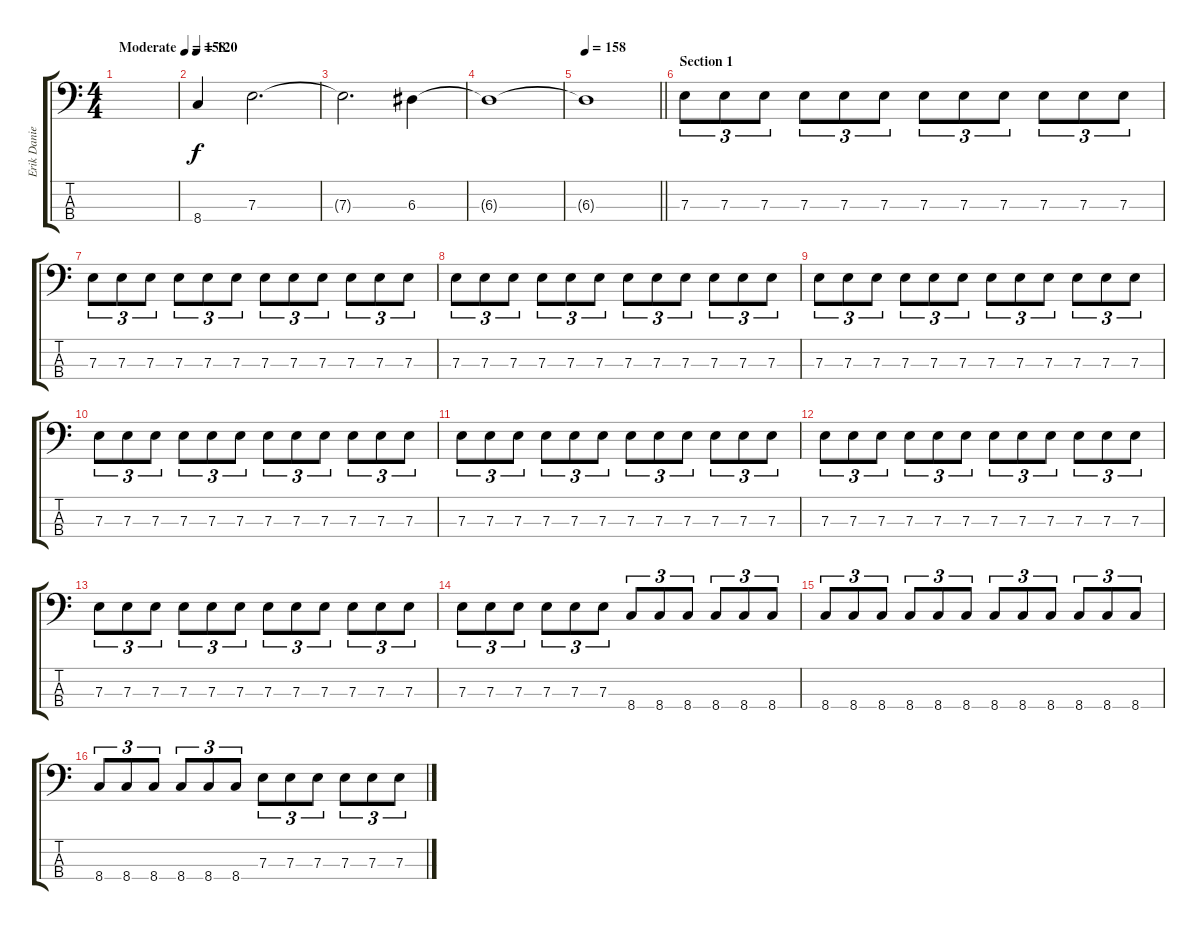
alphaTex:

\track ("Erik Danielsson" "Erik Danie") {instrument electricbasspick}
\staff {score tabs}
\tuning (G2 D2 A1 E1) {hide}
\ts (4 4)
\tempo (158 "Moderate")
\clef f4
\ks c
|
\tempo 120
8.4.4 7.3.2{d} |
7.3{t}.2{d} 6.3.4 |
6.3{t}.1 |
\tempo 158
\barLineRight lightlight
6.3{t}.1 |
\section ("" "Section 1")
7.3.8{tu (3 2)} 7.3.8{tu (3 2)} 7.3.8{tu (3 2)} 7.3.8{tu (3 2)} 7.3.8{tu (3 2)} 7.3.8{tu (3 2)} 7.3.8{tu (3 2)} 7.3.8{tu (3 2)} 7.3.8{tu (3 2)} 7.3.8{tu (3 2)} 7.3.8{tu (3 2)} 7.3.8{tu (3 2)} |
7.3.8{tu (3 2)} 7.3.8{tu (3 2)} 7.3.8{tu (3 2)} 7.3.8{tu (3 2)} 7.3.8{tu (3 2)} 7.3.8{tu (3 2)} 7.3.8{tu (3 2)} 7.3.8{tu (3 2)} 7.3.8{tu (3 2)} 7.3.8{tu (3 2)} 7.3.8{tu (3 2)} 7.3.8{tu (3 2)} |
7.3.8{tu (3 2)} 7.3.8{tu (3 2)} 7.3.8{tu (3 2)} 7.3.8{tu (3 2)} 7.3.8{tu (3 2)} 7.3.8{tu (3 2)} 7.3.8{tu (3 2)} 7.3.8{tu (3 2)} 7.3.8{tu (3 2)} 7.3.8{tu (3 2)} 7.3.8{tu (3 2)} 7.3.8{tu (3 2)} |
7.3.8{tu (3 2)} 7.3.8{tu (3 2)} 7.3.8{tu (3 2)} 7.3.8{tu (3 2)} 7.3.8{tu (3 2)} 7.3.8{tu (3 2)} 7.3.8{tu (3 2)} 7.3.8{tu (3 2)} 7.3.8{tu (3 2)} 7.3.8{tu (3 2)} 7.3.8{tu (3 2)} 7.3.8{tu (3 2)} |
7.3.8{tu (3 2)} 7.3.8{tu (3 2)} 7.3.8{tu (3 2)} 7.3.8{tu (3 2)} 7.3.8{tu (3 2)} 7.3.8{tu (3 2)} 7.3.8{tu (3 2)} 7.3.8{tu (3 2)} 7.3.8{tu (3 2)} 7.3.8{tu (3 2)} 7.3.8{tu (3 2)} 7.3.8{tu (3 2)} |
7.3.8{tu (3 2)} 7.3.8{tu (3 2)} 7.3.8{tu (3 2)} 7.3.8{tu (3 2)} 7.3.8{tu (3 2)} 7.3.8{tu (3 2)} 7.3.8{tu (3 2)} 7.3.8{tu (3 2)} 7.3.8{tu (3 2)} 7.3.8{tu (3 2)} 7.3.8{tu (3 2)} 7.3.8{tu (3 2)} |
7.3.8{tu (3 2)} 7.3.8{tu (3 2)} 7.3.8{tu (3 2)} 7.3.8{tu (3 2)} 7.3.8{tu (3 2)} 7.3.8{tu (3 2)} 7.3.8{tu (3 2)} 7.3.8{tu (3 2)} 7.3.8{tu (3 2)} 7.3.8{tu (3 2)} 7.3.8{tu (3 2)} 7.3.8{tu (3 2)} |
7.3.8{tu (3 2)} 7.3.8{tu (3 2)} 7.3.8{tu (3 2)} 7.3.8{tu (3 2)} 7.3.8{tu (3 2)} 7.3.8{tu (3 2)} 7.3.8{tu (3 2)} 7.3.8{tu (3 2)} 7.3.8{tu (3 2)} 7.3.8{tu (3 2)} 7.3.8{tu (3 2)} 7.3.8{tu (3 2)} |
7.3.8{tu (3 2)} 7.3.8{tu (3 2)} 7.3.8{tu (3 2)} 7.3.8{tu (3 2)} 7.3.8{tu (3 2)} 7.3.8{tu (3 2)} 8.4.8{tu (3 2)} 8.4.8{tu (3 2)} 8.4.8{tu (3 2)} 8.4.8{tu (3 2)} 8.4.8{tu (3 2)} 8.4.8{tu (3 2)} |
8.4.8{tu (3 2)} 8.4.8{tu (3 2)} 8.4.8{tu (3 2)} 8.4.8{tu (3 2)} 8.4.8{tu (3 2)} 8.4.8{tu (3 2)} 8.4.8{tu (3 2)} 8.4.8{tu (3 2)} 8.4.8{tu (3 2)} 8.4.8{tu (3 2)} 8.4.8{tu (3 2)} 8.4.8{tu (3 2)} |
8.4.8{tu (3 2)} 8.4.8{tu (3 2)} 8.4.8{tu (3 2)} 8.4.8{tu (3 2)} 8.4.8{tu (3 2)} 8.4.8{tu (3 2)} 7.3.8{tu (3 2)} 7.3.8{tu (3 2)} 7.3.8{tu (3 2)} 7.3.8{tu (3 2)} 7.3.8{tu (3 2)} 7.3.8{tu (3 2)}
